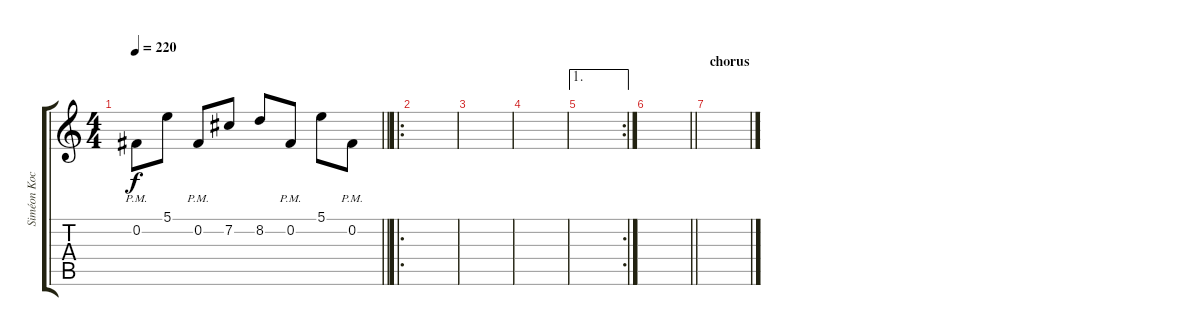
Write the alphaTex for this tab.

\track ("Siméon Koch Lead" "Siméon Koc") {instrument distortionguitar}
\staff {score tabs}
\tuning (B3 Gb3 D3 A2 E2 B1) {hide}
\ts (4 4)
\tempo 220
\clef g2
\barLineRight lightlight
\ks c
0.2{pm}.8{dy f} 5.1.8 0.2{pm}.8 7.2.8 8.2.8 0.2{pm}.8 5.1.8 0.2{pm}.8 |
\ro
\section ("" "")
|
|
|
\ae 1
\rc 2
|
\barLineRight lightlight
|
\section ("" "chorus")
